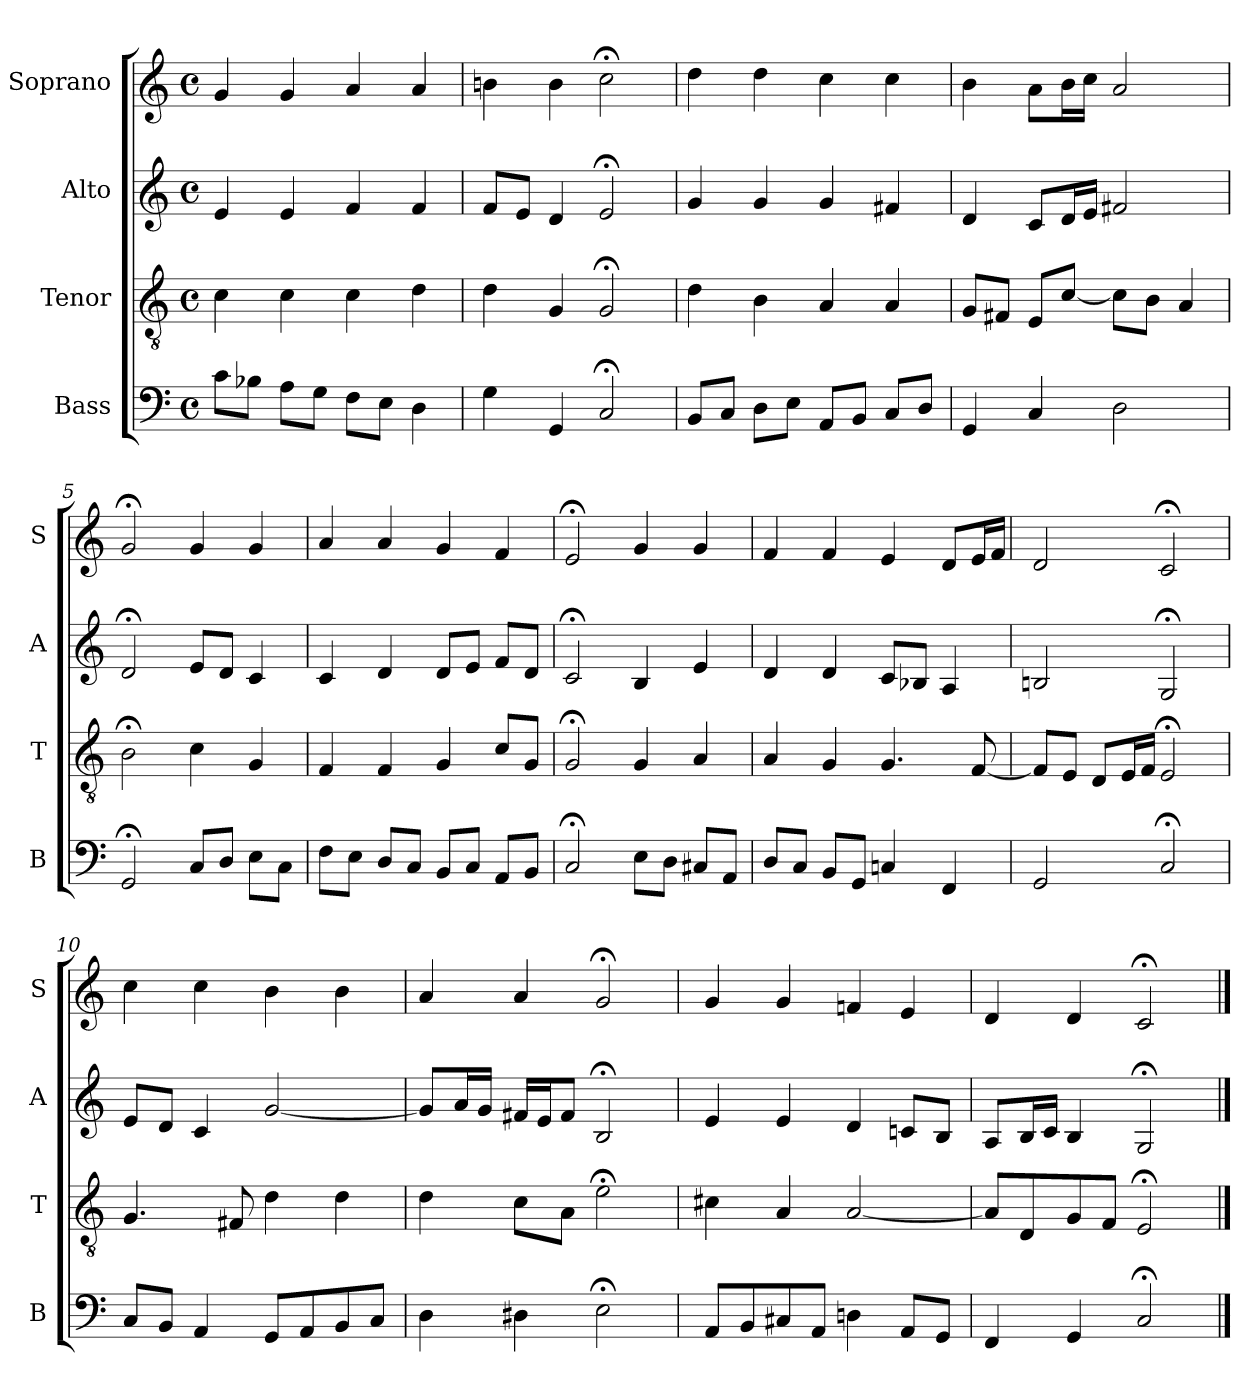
**kern	**kern	**kern	**kern
*part4	*part3	*part2	*part1
*staff4	*staff3	*staff2	*staff1
*I"Bass	*I"Tenor	*I"Alto	*I"Soprano
*I'B	*I'T	*I'A	*I'S
*clefF4	*clefGv2	*clefG2	*clefG2
*k[]	*k[]	*k[]	*k[]
*C:	*C:	*C:	*C:
*M4/4	*M4/4	*M4/4	*M4/4
*met(c)	*met(c)	*met(c)	*met(c)
*MM100	*MM100	*MM100	*MM100
=1	=1	=1	=1
8cL	4c	4e	4g
8B-XJ	.	.	.
8AL	4c	4e	4g
8GJ	.	.	.
8FL	4c	4f	4a
8EJ	.	.	.
4D	4d	4f	4a
=2	=2	=2	=2
4G	4d	8fL	4bn
.	.	8eJ	.
4GG	4G	4d	4b
2C;<	2G;<	2e;<	2cc;<
=3	=3	=3	=3
8BBL	4d	4g	4dd
8CJ	.	.	.
8DL	4B	4g	4dd
8EJ	.	.	.
8AAL	4A	4g	4cc
8BBJ	.	.	.
8CL	4A	4f#X	4cc
8DJ	.	.	.
=4	=4	=4	=4
4GG	8GL	4d	4b
.	8F#XJ	.	.
4C	8EL	8cL	8aL
.	[8cJ	16dL	16bL
.	.	16eJJ	16ccJJ
2D	8cL]	2f#X	2a
.	8BJ	.	.
.	4A	.	.
=5	=5	=5	=5
2GG;<	2B;<	2d;<	2g;<
8CL	4c	8eL	4g
8DJ	.	8dJ	.
8EL	4G	4c	4g
8CJ	.	.	.
=6	=6	=6	=6
8FL	4F	4c	4a
8EJ	.	.	.
8DL	4F	4d	4a
8CJ	.	.	.
8BBL	4G	8dL	4g
8CJ	.	8eJ	.
8AAL	8cL	8fL	4f
8BBJ	8GJ	8dJ	.
=7	=7	=7	=7
2C;<	2G;<	2c;<	2e;<
8EL	4G	4B	4g
8DJ	.	.	.
8C#XL	4A	4e	4g
8AAJ	.	.	.
=8	=8	=8	=8
8DL	4A	4d	4f
8CJ	.	.	.
8BBL	4G	4d	4f
8GGJ	.	.	.
4Cn	4.G	8cL	4e
.	.	8B-XJ	.
4FF	.	4A	8dL
.	[8F	.	16eL
.	.	.	16fJJ
=9	=9	=9	=9
2GG	8FL]	2Bn	2d
.	8EJ	.	.
.	8DL	.	.
.	16EL	.	.
.	16FJJ	.	.
2C;<	2E;<	2G;<	2c;<
=10	=10	=10	=10
8CL	4.G	8eL	4cc
8BBJ	.	8dJ	.
4AA	.	4c	4cc
.	8F#X	.	.
8GGL	4d	[2g	4b
8AA	.	.	.
8BB	4d	.	4b
8CJ	.	.	.
=11	=11	=11	=11
4D	4d	8gL]	4a
.	.	16aL	.
.	.	16gJJ	.
4D#Xi	8cL	16f#XLL	4a
.	.	16eJ	.
.	8AiJ	8f#J	.
2E;<i	2e;<i	2B;<	2g;<
=12	=12	=12	=12
8AAL	4c#X	4e	4g
8BB	.	.	.
8C#X	4A	4e	4g
8AAJ	.	.	.
4Dn	[2A	4d	4fn
8AAL	.	8cnL	4e
8GGJ	.	8BJ	.
=13	=13	=13	=13
4FFi	8AL]	8AL	4d
.	8Di	16BL	.
.	.	16cJJ	.
4GGi	8Gi	4B	4d
.	8FJ	.	.
2C;<	2E;<	2G;<	2c;<
==	==	==	==
*-	*-	*-	*-
